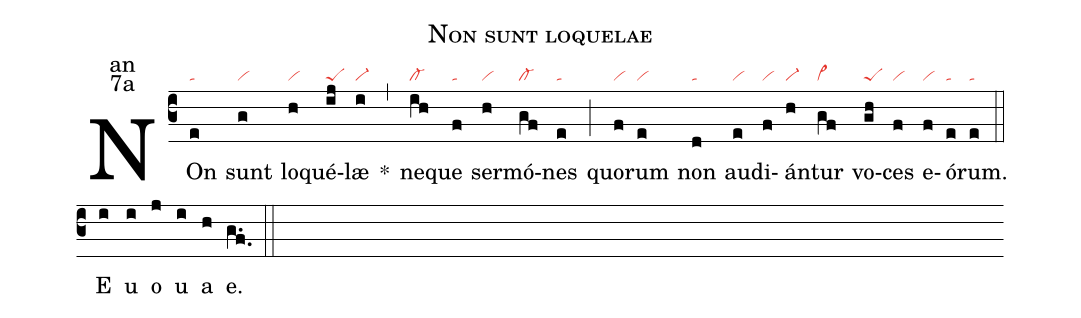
name:Non sunt loquelae;
office-part:an;
mode:7a;
nabc-lines:1;
%%
(c3) NOn(e|ta) sunt(g|vi) lo(h|vi)qué(ij|peS)læ(i|vi-) *(,) ne(ih|cl-)que(f|ta) ser(h|vi)mó(gf|cl-)nes(e|ta) (;) quo(f|vi)rum(e|vi) non(d|ta) au(e|vi)di(f|vi)án(h|vi-)tur(gf|cl~) vo(gh|peS)ces(f|vi) e(f|vi)ó(e|ta)rum.(e|ta) (::)
<eu>E(i) u(i) o(j) u(i) a(h) e.</eu>(g.f.) (::)
